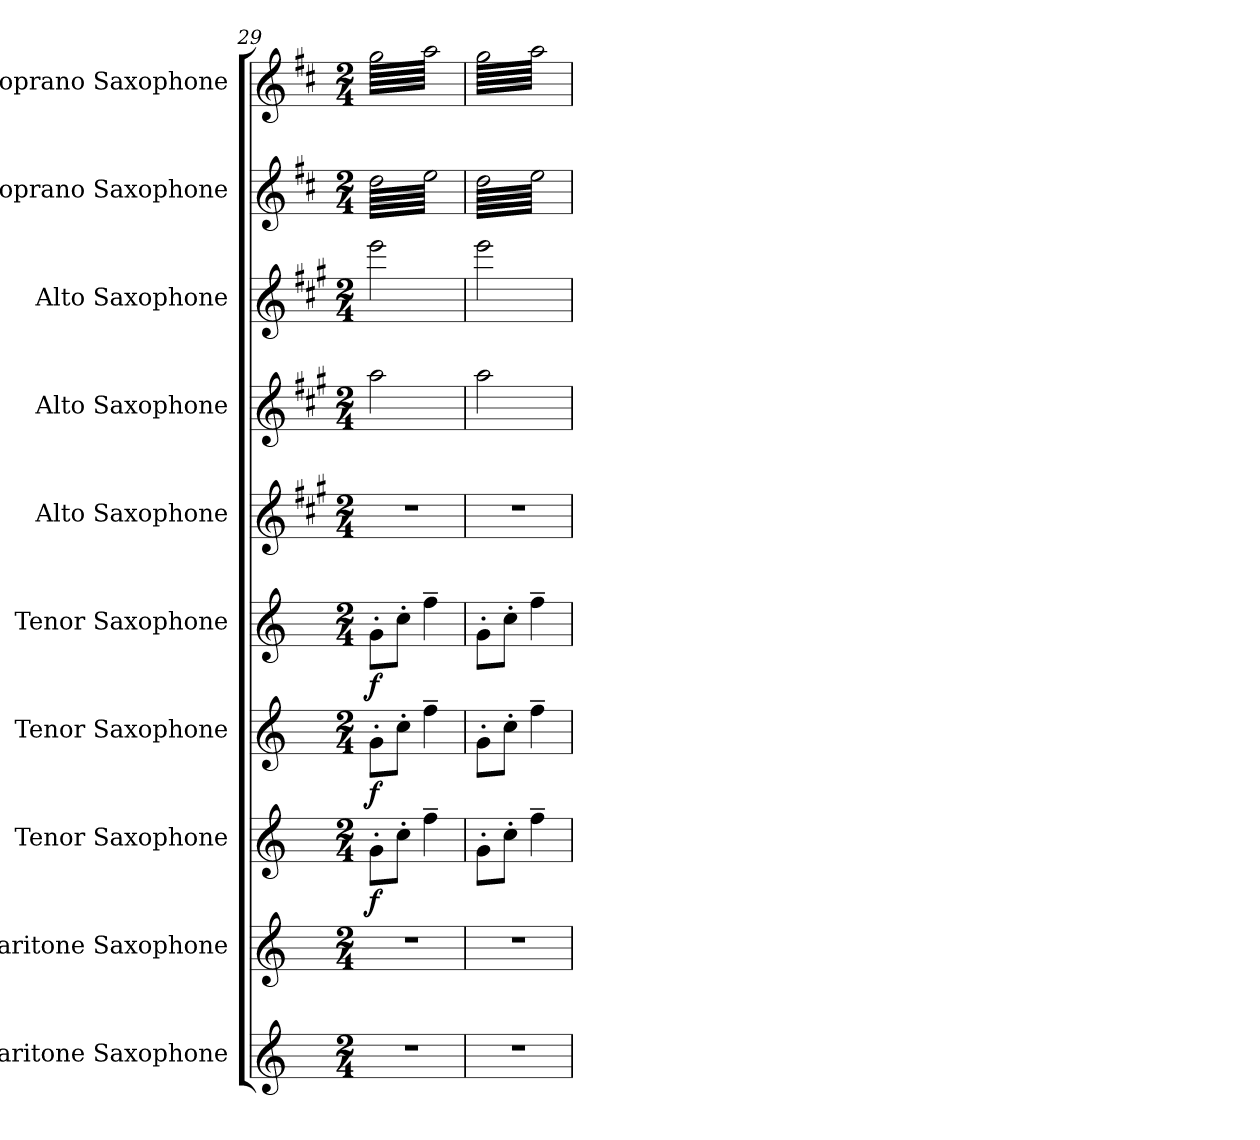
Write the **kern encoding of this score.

**kern	**kern	**kern	**dynam	**kern	**dynam	**kern	**dynam	**kern	**kern	**kern	**kern	**kern
*part10	*part9	*part8	*part8	*part7	*part7	*part6	*part6	*part5	*part4	*part3	*part2	*part1
*staff10	*staff9	*staff8	*staff8	*staff7	*staff7	*staff6	*staff6	*staff5	*staff4	*staff3	*staff2	*staff1
*I"Baritone Saxophone	*I"Baritone Saxophone	*I"Tenor Saxophone	*	*I"Tenor Saxophone	*	*I"Tenor Saxophone	*	*I"Alto Saxophone	*I"Alto Saxophone	*I"Alto Saxophone	*I"Soprano Saxophone	*I"Soprano Saxophone
*I'Bar. Sax.	*I'Bar. Sax.	*I'T. Sax.	*	*I'T. Sax.	*	*I'T. Sax.	*	*I'A. Sax.	*I'A. Sax.	*I'A. Sax.	*I'S. Sax.	*I'S. Sax.
*clefG2	*clefG2	*clefG2	*	*clefG2	*	*clefG2	*	*clefG2	*clefG2	*clefG2	*clefG2	*clefG2
*ITrd12c21	*ITrd12c21	*ITrd8c14	*	*ITrd8c14	*	*ITrd8c14	*	*ITrd5c9	*ITrd5c9	*ITrd5c9	*ITrd1c2	*ITrd1c2
*k[]	*k[]	*k[]	*	*k[]	*	*k[]	*	*k[]	*k[]	*k[]	*k[]	*k[]
*M2/4	*M2/4	*M2/4	*	*M2/4	*	*M2/4	*	*M2/4	*M2/4	*M2/4	*M2/4	*M2/4
=29	=29	=29	=29	=29	=29	=29	=29	=29	=29	=29	=29	=29
!	!	!	!LO:DY:b	!	!LO:DY:b	!	!LO:DY:b	!	!	!	!	!
*	*	*	*	*	*	*	*	*	*	*	*tremolo	*
*	*	*	*	*	*	*	*	*	*	*	*	*tremolo
2r	2r	8G'\L	f	8G'\L	f	8G'\L	f	2r	2cc\	2gg\	64cc\LLLL	64ff\LLLL
.	.	.	.	.	.	.	.	.	.	.	64dd\	64gg\
.	.	.	.	.	.	.	.	.	.	.	64cc\	64ff\
.	.	.	.	.	.	.	.	.	.	.	64dd\	64gg\
.	.	.	.	.	.	.	.	.	.	.	64cc\	64ff\
.	.	.	.	.	.	.	.	.	.	.	64dd\	64gg\
.	.	.	.	.	.	.	.	.	.	.	64cc\	64ff\
.	.	.	.	.	.	.	.	.	.	.	64dd\	64gg\
.	.	8c'\J	.	8c'\J	.	8c'\J	.	.	.	.	64cc\	64ff\
.	.	.	.	.	.	.	.	.	.	.	64dd\	64gg\
.	.	.	.	.	.	.	.	.	.	.	64cc\	64ff\
.	.	.	.	.	.	.	.	.	.	.	64dd\	64gg\
.	.	.	.	.	.	.	.	.	.	.	64cc\	64ff\
.	.	.	.	.	.	.	.	.	.	.	64dd\	64gg\
.	.	.	.	.	.	.	.	.	.	.	64cc\	64ff\
.	.	.	.	.	.	.	.	.	.	.	64dd\	64gg\
.	.	4f~\	.	4f~\	.	4f~\	.	.	.	.	64cc\	64ff\
.	.	.	.	.	.	.	.	.	.	.	64dd\	64gg\
.	.	.	.	.	.	.	.	.	.	.	64cc\	64ff\
.	.	.	.	.	.	.	.	.	.	.	64dd\	64gg\
.	.	.	.	.	.	.	.	.	.	.	64cc\	64ff\
.	.	.	.	.	.	.	.	.	.	.	64dd\	64gg\
.	.	.	.	.	.	.	.	.	.	.	64cc\	64ff\
.	.	.	.	.	.	.	.	.	.	.	64dd\	64gg\
.	.	.	.	.	.	.	.	.	.	.	64cc\	64ff\
.	.	.	.	.	.	.	.	.	.	.	64dd\	64gg\
.	.	.	.	.	.	.	.	.	.	.	64cc\	64ff\
.	.	.	.	.	.	.	.	.	.	.	64dd\	64gg\
.	.	.	.	.	.	.	.	.	.	.	64cc\	64ff\
.	.	.	.	.	.	.	.	.	.	.	64dd\	64gg\
.	.	.	.	.	.	.	.	.	.	.	64cc\	64ff\
.	.	.	.	.	.	.	.	.	.	.	64dd\JJJJ	64gg\JJJJ
=30	=30	=30	=30	=30	=30	=30	=30	=30	=30	=30	=30	=30
2r	2r	8G'\L	.	8G'\L	.	8G'\L	.	2r	2cc\	2gg\	64cc\LLLL	64ff\LLLL
.	.	.	.	.	.	.	.	.	.	.	64dd\	64gg\
.	.	.	.	.	.	.	.	.	.	.	64cc\	64ff\
.	.	.	.	.	.	.	.	.	.	.	64dd\	64gg\
.	.	.	.	.	.	.	.	.	.	.	64cc\	64ff\
.	.	.	.	.	.	.	.	.	.	.	64dd\	64gg\
.	.	.	.	.	.	.	.	.	.	.	64cc\	64ff\
.	.	.	.	.	.	.	.	.	.	.	64dd\	64gg\
.	.	8c'\J	.	8c'\J	.	8c'\J	.	.	.	.	64cc\	64ff\
.	.	.	.	.	.	.	.	.	.	.	64dd\	64gg\
.	.	.	.	.	.	.	.	.	.	.	64cc\	64ff\
.	.	.	.	.	.	.	.	.	.	.	64dd\	64gg\
.	.	.	.	.	.	.	.	.	.	.	64cc\	64ff\
.	.	.	.	.	.	.	.	.	.	.	64dd\	64gg\
.	.	.	.	.	.	.	.	.	.	.	64cc\	64ff\
.	.	.	.	.	.	.	.	.	.	.	64dd\	64gg\
.	.	4f~\	.	4f~\	.	4f~\	.	.	.	.	64cc\	64ff\
.	.	.	.	.	.	.	.	.	.	.	64dd\	64gg\
.	.	.	.	.	.	.	.	.	.	.	64cc\	64ff\
.	.	.	.	.	.	.	.	.	.	.	64dd\	64gg\
.	.	.	.	.	.	.	.	.	.	.	64cc\	64ff\
.	.	.	.	.	.	.	.	.	.	.	64dd\	64gg\
.	.	.	.	.	.	.	.	.	.	.	64cc\	64ff\
.	.	.	.	.	.	.	.	.	.	.	64dd\	64gg\
.	.	.	.	.	.	.	.	.	.	.	64cc\	64ff\
.	.	.	.	.	.	.	.	.	.	.	64dd\	64gg\
.	.	.	.	.	.	.	.	.	.	.	64cc\	64ff\
.	.	.	.	.	.	.	.	.	.	.	64dd\	64gg\
.	.	.	.	.	.	.	.	.	.	.	64cc\	64ff\
.	.	.	.	.	.	.	.	.	.	.	64dd\	64gg\
.	.	.	.	.	.	.	.	.	.	.	64cc\	64ff\
.	.	.	.	.	.	.	.	.	.	.	64dd\JJJJ	64gg\JJJJ
*	*	*	*	*	*	*	*	*	*	*	*	*Xtremolo
*	*	*	*	*	*	*	*	*	*	*	*Xtremolo	*
.	.	.	.	.	.	.	.	.	.	.	.	.
.	.	.	.	.	.	.	.	.	.	.	.	.
.	.	.	.	.	.	.	.	.	.	.	.	.
.	.	.	.	.	.	.	.	.	.	.	.	.
.	.	.	.	.	.	.	.	.	.	.	.	.
.	.	.	.	.	.	.	.	.	.	.	.	.
.	.	.	.	.	.	.	.	.	.	.	.	.
.	.	.	.	.	.	.	.	.	.	.	.	.
.	.	.	.	.	.	.	.	.	.	.	.	.
.	.	.	.	.	.	.	.	.	.	.	.	.
.	.	.	.	.	.	.	.	.	.	.	.	.
.	.	.	.	.	.	.	.	.	.	.	.	.
.	.	.	.	.	.	.	.	.	.	.	.	.
.	.	.	.	.	.	.	.	.	.	.	.	.
.	.	.	.	.	.	.	.	.	.	.	.	.
.	.	.	.	.	.	.	.	.	.	.	.	.
=	=	=	=	=	=	=	=	=	=	=	=	=
*-	*-	*-	*-	*-	*-	*-	*-	*-	*-	*-	*-	*-
